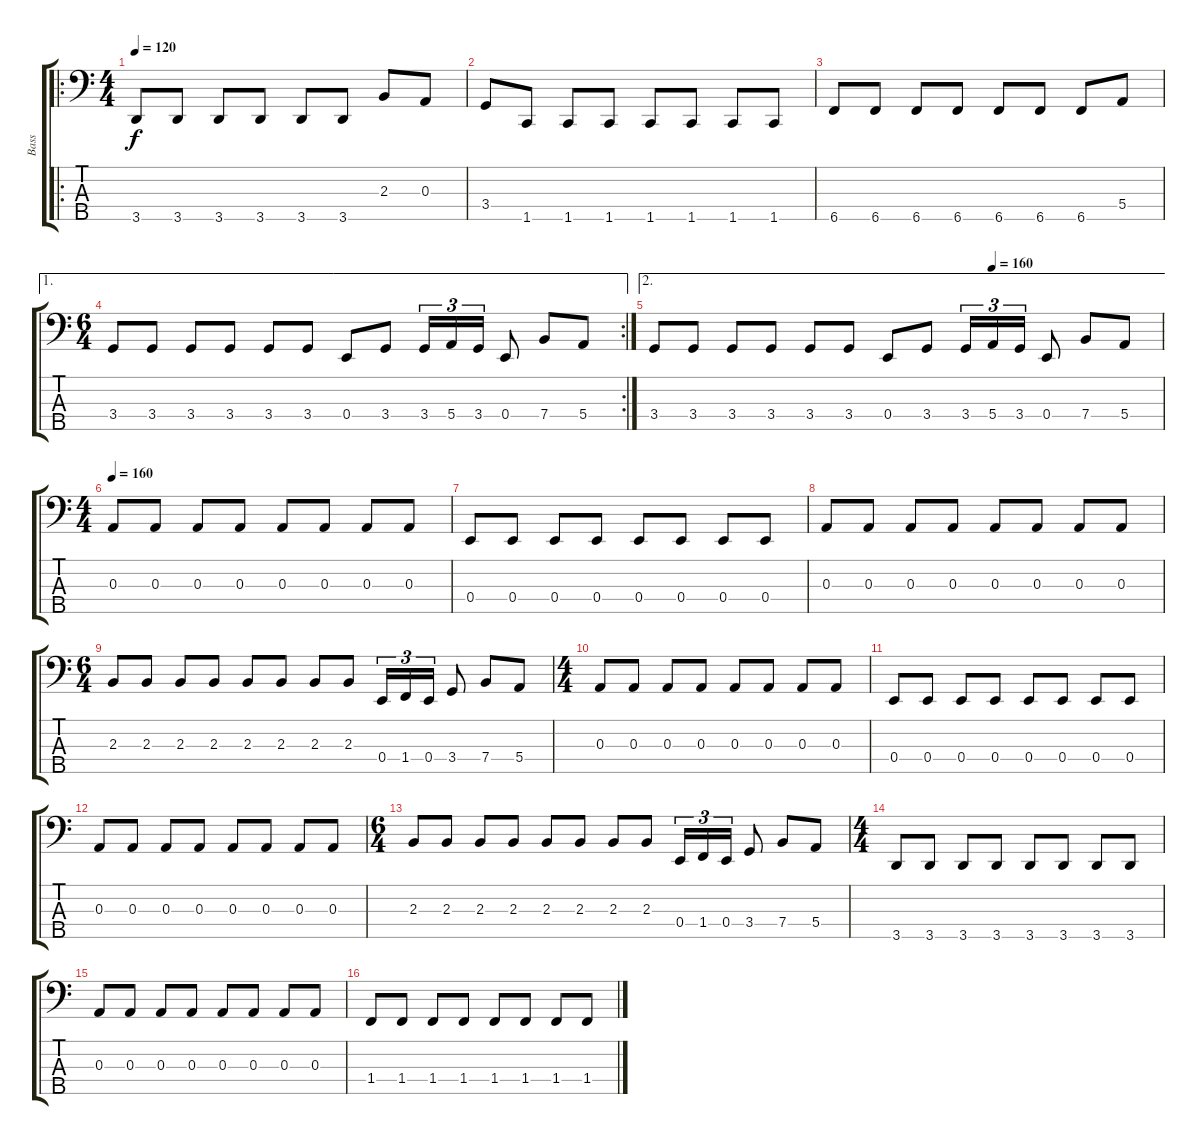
\track ("Bass" "Bass") {instrument electricbassfinger}
\staff {score tabs}
\tuning (G2 D2 A1 E1 B0) {hide}
\ro
\ts (4 4)
\tempo 120
\clef f4
\ks c
3.5.8{dy f} 3.5.8 3.5.8 3.5.8 3.5.8 3.5.8 2.3.8 0.3.8 |
3.4.8 1.5.8 1.5.8 1.5.8 1.5.8 1.5.8 1.5.8 1.5.8 |
6.5.8 6.5.8 6.5.8 6.5.8 6.5.8 6.5.8 6.5.8 5.4.8 |
\ae 1
\rc 2
\ts (6 4)
3.4.8 3.4.8 3.4.8 3.4.8 3.4.8 3.4.8 0.4.8 3.4.8 3.4.16{tu (3 2)} 5.4.16{tu (3 2)} 3.4.16{tu (3 2)} 0.4.8 7.4.8 5.4.8 |
\ae 2
\tempo (160 0.6666666666666666)
3.4.8 3.4.8 3.4.8 3.4.8 3.4.8 3.4.8 0.4.8 3.4.8 3.4.16{tu (3 2)} 5.4.16{tu (3 2)} 3.4.16{tu (3 2)} 0.4.8 7.4.8 5.4.8 |
\ts (4 4)
\tempo 160
0.3.8 0.3.8 0.3.8 0.3.8 0.3.8 0.3.8 0.3.8 0.3.8 |
0.4.8 0.4.8 0.4.8 0.4.8 0.4.8 0.4.8 0.4.8 0.4.8 |
0.3.8 0.3.8 0.3.8 0.3.8 0.3.8 0.3.8 0.3.8 0.3.8 |
\ts (6 4)
2.3.8 2.3.8 2.3.8 2.3.8 2.3.8 2.3.8 2.3.8 2.3.8 0.4.16{tu (3 2)} 1.4.16{tu (3 2)} 0.4.16{tu (3 2)} 3.4.8 7.4.8 5.4.8 |
\ts (4 4)
0.3.8 0.3.8 0.3.8 0.3.8 0.3.8 0.3.8 0.3.8 0.3.8 |
0.4.8 0.4.8 0.4.8 0.4.8 0.4.8 0.4.8 0.4.8 0.4.8 |
0.3.8 0.3.8 0.3.8 0.3.8 0.3.8 0.3.8 0.3.8 0.3.8 |
\ts (6 4)
2.3.8 2.3.8 2.3.8 2.3.8 2.3.8 2.3.8 2.3.8 2.3.8 0.4.16{tu (3 2)} 1.4.16{tu (3 2)} 0.4.16{tu (3 2)} 3.4.8 7.4.8 5.4.8 |
\ts (4 4)
3.5.8 3.5.8 3.5.8 3.5.8 3.5.8 3.5.8 3.5.8 3.5.8 |
0.3.8 0.3.8 0.3.8 0.3.8 0.3.8 0.3.8 0.3.8 0.3.8 |
1.4.8 1.4.8 1.4.8 1.4.8 1.4.8 1.4.8 1.4.8 1.4.8
